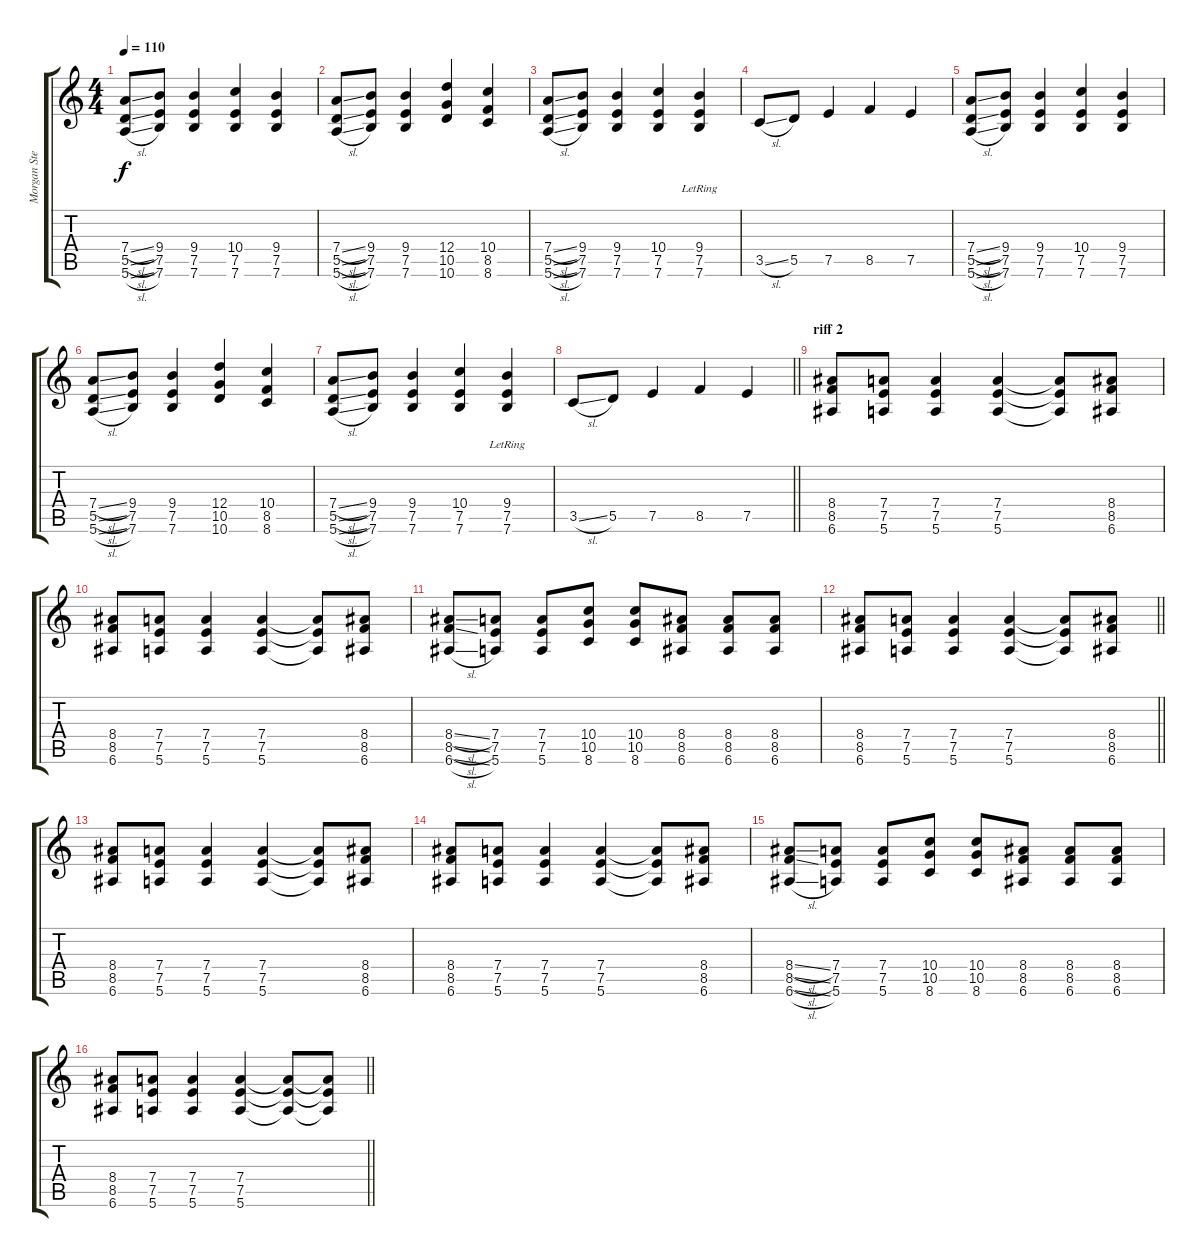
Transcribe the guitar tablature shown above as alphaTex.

\track ("Morgan Steinmeyer Hakansson " "Morgan Ste") {instrument distortionguitar}
\staff {score tabs}
\tuning (E4 B3 G3 D3 A2 E2) {hide}
\ts (4 4)
\tempo 110
\clef g2
\ks c
(7.4{sl} 5.5{sl} 5.6{sl}).8{dy f} (9.4 7.5 7.6).8 (9.4 7.5 7.6).4 (10.4 7.5 7.6).4 (9.4 7.5 7.6).4 |
(7.4{sl} 5.5{sl} 5.6{sl}).8 (9.4 7.5 7.6).8 (9.4 7.5 7.6).4 (12.4 10.5 10.6).4 (10.4 8.5 8.6).4 |
(7.4{sl} 5.5{sl} 5.6{sl}).8 (9.4 7.5 7.6).8 (9.4 7.5 7.6).4 (10.4 7.5 7.6).4 (9.4{lr} 7.5{lr} 7.6{lr}).4 |
3.5{sl}.8 5.5.8 7.5.4 8.5.4 7.5.4 |
(7.4{sl} 5.5{sl} 5.6{sl}).8 (9.4 7.5 7.6).8 (9.4 7.5 7.6).4 (10.4 7.5 7.6).4 (9.4 7.5 7.6).4 |
(7.4{sl} 5.5{sl} 5.6{sl}).8 (9.4 7.5 7.6).8 (9.4 7.5 7.6).4 (12.4 10.5 10.6).4 (10.4 8.5 8.6).4 |
(7.4{sl} 5.5{sl} 5.6{sl}).8 (9.4 7.5 7.6).8 (9.4 7.5 7.6).4 (10.4 7.5 7.6).4 (9.4{lr} 7.5{lr} 7.6{lr}).4 |
\barLineRight lightlight
3.5{sl}.8 5.5.8 7.5.4 8.5.4 7.5.4 |
\section ("" "riff 2")
(8.4 8.5 6.6).8 (7.4 7.5 5.6).8 (7.4 7.5 5.6).4 (7.4 7.5 5.6).4 (7.4{t} 7.5{t} 5.6{t}).8 (8.4 8.5 6.6).8 |
(8.4 8.5 6.6).8 (7.4 7.5 5.6).8 (7.4 7.5 5.6).4 (7.4 7.5 5.6).4 (7.4{t} 7.5{t} 5.6{t}).8 (8.4 8.5 6.6).8 |
(8.4{sl} 8.5{sl} 6.6{sl}).8 (7.4 7.5 5.6).8 (7.4 7.5 5.6).8 (10.4 10.5 8.6).8 (10.4 10.5 8.6).8 (8.4 8.5 6.6).8 (8.4 8.5 6.6).8 (8.4 8.5 6.6).8 |
\barLineRight lightlight
(8.4 8.5 6.6).8 (7.4 7.5 5.6).8 (7.4 7.5 5.6).4 (7.4 7.5 5.6).4 (7.4{t} 7.5{t} 5.6{t}).8 (8.4 8.5 6.6).8 |
(8.4 8.5 6.6).8 (7.4 7.5 5.6).8 (7.4 7.5 5.6).4 (7.4 7.5 5.6).4 (7.4{t} 7.5{t} 5.6{t}).8 (8.4 8.5 6.6).8 |
(8.4 8.5 6.6).8 (7.4 7.5 5.6).8 (7.4 7.5 5.6).4 (7.4 7.5 5.6).4 (7.4{t} 7.5{t} 5.6{t}).8 (8.4 8.5 6.6).8 |
(8.4{sl} 8.5{sl} 6.6{sl}).8 (7.4 7.5 5.6).8 (7.4 7.5 5.6).8 (10.4 10.5 8.6).8 (10.4 10.5 8.6).8 (8.4 8.5 6.6).8 (8.4 8.5 6.6).8 (8.4 8.5 6.6).8 |
\barLineRight lightlight
(8.4 8.5 6.6).8 (7.4 7.5 5.6).8 (7.4 7.5 5.6).4 (7.4 7.5 5.6).4 (7.4{t} 7.5{t} 5.6{t}).8 (7.4{t} 7.5{t} 5.6{t}).8
